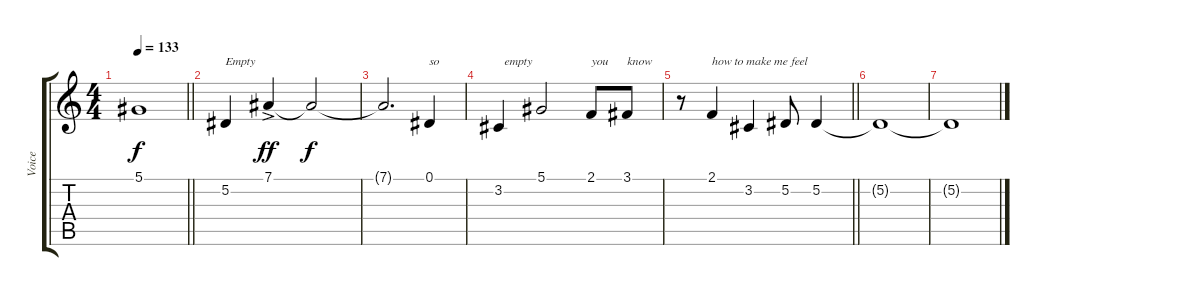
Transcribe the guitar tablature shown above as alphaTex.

\track ("Voice" "Voice") {instrument violin}
\staff {score tabs}
\tuning (Eb4 Bb3 Gb3 Db3 Ab2 Eb2) {hide}
\ts (4 4)
\tempo 133
\clef g2
\barLineRight lightlight
\ks c
5.1{t}.1{dy f} |
5.2.4{txt "Empty"} 7.1{ac}.4{dy ff} 7.1{t}.2{dy f} |
7.1{t}.2{d} 0.1.4{txt "so"} |
3.2.4{txt "  empty"} 5.1.2 2.1.8{txt "you"} 3.1.8{txt "know"} |
\barLineRight lightlight
r.8 2.1.4{txt "how to make me feel"} 3.2.4 5.2.8 5.2.4 |
5.2{t}.1{volume 0} |
5.2{t}.1
